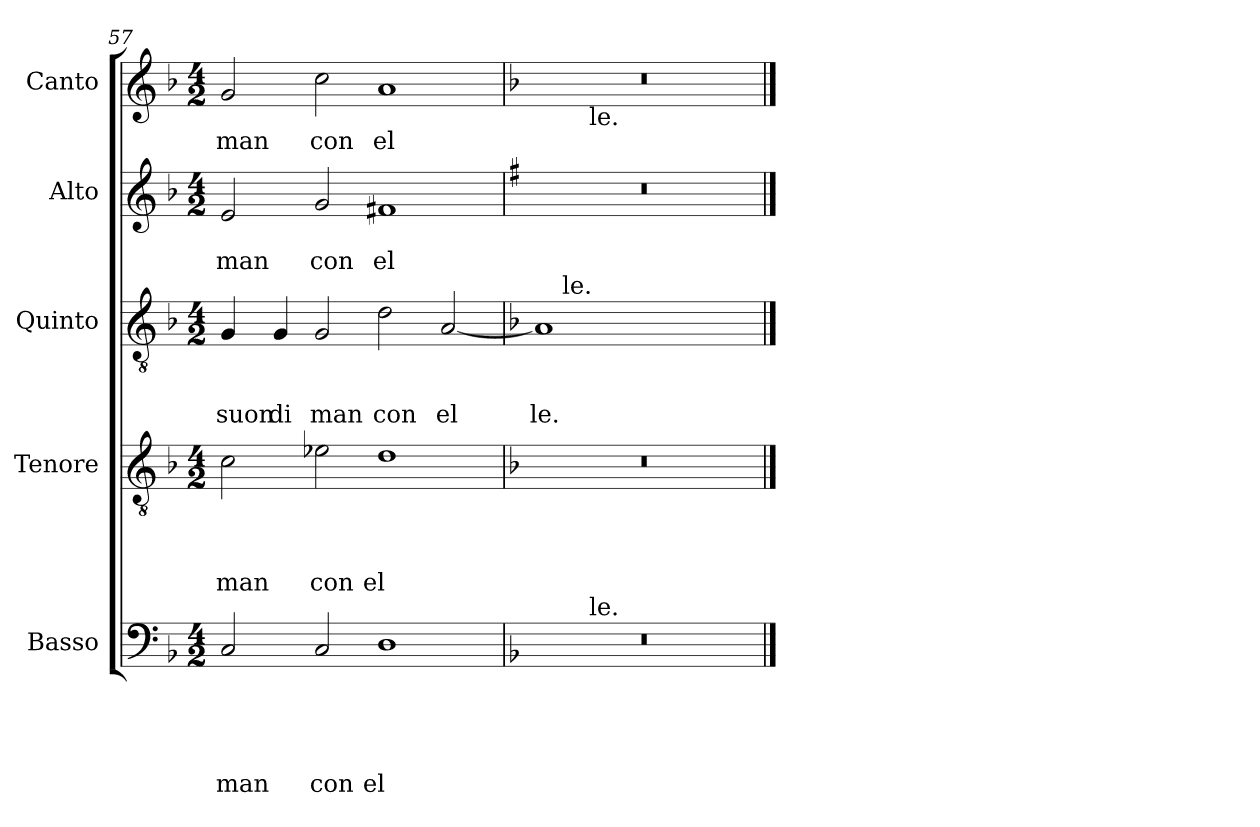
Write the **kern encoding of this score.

**kern	**text	**text	**text	**text	**text	**kern	**text	**text	**text	**text	**kern	**text	**text	**text	**kern	**text	**text	**kern	**text
*part5	*part5	*part5	*part5	*part5	*part5	*part4	*part4	*part4	*part4	*part4	*part3	*part3	*part3	*part3	*part2	*part2	*part2	*part1	*part1
*staff5	*staff5	*staff5	*staff5	*staff5	*staff5	*staff4	*staff4	*staff4	*staff4	*staff4	*staff3	*staff3	*staff3	*staff3	*staff2	*staff2	*staff2	*staff1	*staff1
*I"Basso	*	*	*	*	*	*I"Tenore	*	*	*	*	*I"Quinto	*	*	*	*I"Alto	*	*	*I"Canto	*
*clefF4	*	*	*	*	*	*clefGv2	*	*	*	*	*clefGv2	*	*	*	*clefG2	*	*	*clefG2	*
*k[b-]	*	*	*	*	*	*k[b-]	*	*	*	*	*k[b-]	*	*	*	*k[b-]	*	*	*k[b-]	*
*F:	*	*	*	*	*	*F:	*	*	*	*	*F:	*	*	*	*F:	*	*	*F:	*
*M4/2	*	*	*	*	*	*M4/2	*	*	*	*	*M4/2	*	*	*	*M4/2	*	*	*M4/2	*
=57	=57	=57	=57	=57	=57	=57	=57	=57	=57	=57	=57	=57	=57	=57	=57	=57	=57	=57	=57
!	!	!	!	!	!LO:LY:b	!	!	!	!	!LO:LY:b	!	!	!	!LO:LY:b	!	!	!LO:LY:b	!	!LO:LY:b
2C/	.	.	.	.	man	2c\	.	.	.	man	4G/	.	.	suon	2e/	.	man	2g/	man
!	!	!	!	!	!	!	!	!	!	!	!	!	!	!LO:LY:b	!	!	!	!	!
.	.	.	.	.	.	.	.	.	.	.	4G/	.	.	di	.	.	.	.	.
!	!	!	!	!	!LO:LY:b	!	!	!	!	!LO:LY:b	!	!	!	!LO:LY:b	!	!	!LO:LY:b	!	!LO:LY:b
2C/	.	.	.	.	con	2e-X\	.	.	.	con	2G/	.	.	man	2g/	.	con	2cc\	con
!	!	!	!	!	!LO:LY:b	!	!	!	!	!LO:LY:b	!	!	!	!LO:LY:b	!	!	!LO:LY:b	!	!LO:LY:b
1D	.	.	.	.	el-	1d	.	.	.	el-	2d\	.	.	con	1f#X	.	el-	1a	el-
!	!	!	!	!	!	!	!	!	!	!	!	!	!	!LO:LY:b	!	!	!	!	!
.	.	.	.	.	.	.	.	.	.	.	[<2A/	.	.	el	.	.	.	.	.
=58	=58	=58	=58	=58	=58	=58	=58	=58	=58	=58	=58	=58	=58	=58	=58	=58	=58	=58	=58
*	*	*	*	*	*	*	*	*	*	*	*	*	*	*	*k[f#]	*	*	*	*
*	*	*	*	*	*	*	*	*	*	*	*	*	*	*	*G:	*	*	*	*
!	!	!	!	!	!	!	!	!	!	!	!	!	!	!LO:LY:b	!	!	!	!	!
*^	*	*	*	*	*	*	*	*	*	*	*^	*	*	*	*	*	*	*^	*
0r	4ryy	.	.	.	.	.	0r	.	.	.	.	1A]	8ryy	.	.	le.	0r	.	.	0r	4ryy	.
!	!	!	!	!	!	!	!	!	!	!	!	!	!LO:TX:a:t=le.	!	!	!	!	!	!	!	!	!
.	.	.	.	.	.	.	.	.	.	.	.	.	1...ryy	.	.	.	.	.	.	.	.	.
!	!	!	!	!	!	!	!	!	!	!	!	!	!	!	!	!	!	!	!	!	!LO:TX:b:t=le.	!
!	!LO:TX:a:t=le.	!	!	!	!	!	!	!	!	!	!	!	!	!	!	!	!	!	!	!	!	!
.	1..ryy	.	.	.	.	.	.	.	.	.	.	.	.	.	.	.	.	.	.	.	1..ryy	.
.	.	.	.	.	.	.	.	.	.	.	.	1ryy	.	.	.	.	.	.	.	.	.	.
*v	*v	*	*	*	*	*	*	*	*	*	*	*v	*v	*	*	*	*	*	*	*v	*v	*
==	==	==	==	==	==	==	==	==	==	==	==	==	==	==	==	==	==	==	==
*-	*-	*-	*-	*-	*-	*-	*-	*-	*-	*-	*-	*-	*-	*-	*-	*-	*-	*-	*-
